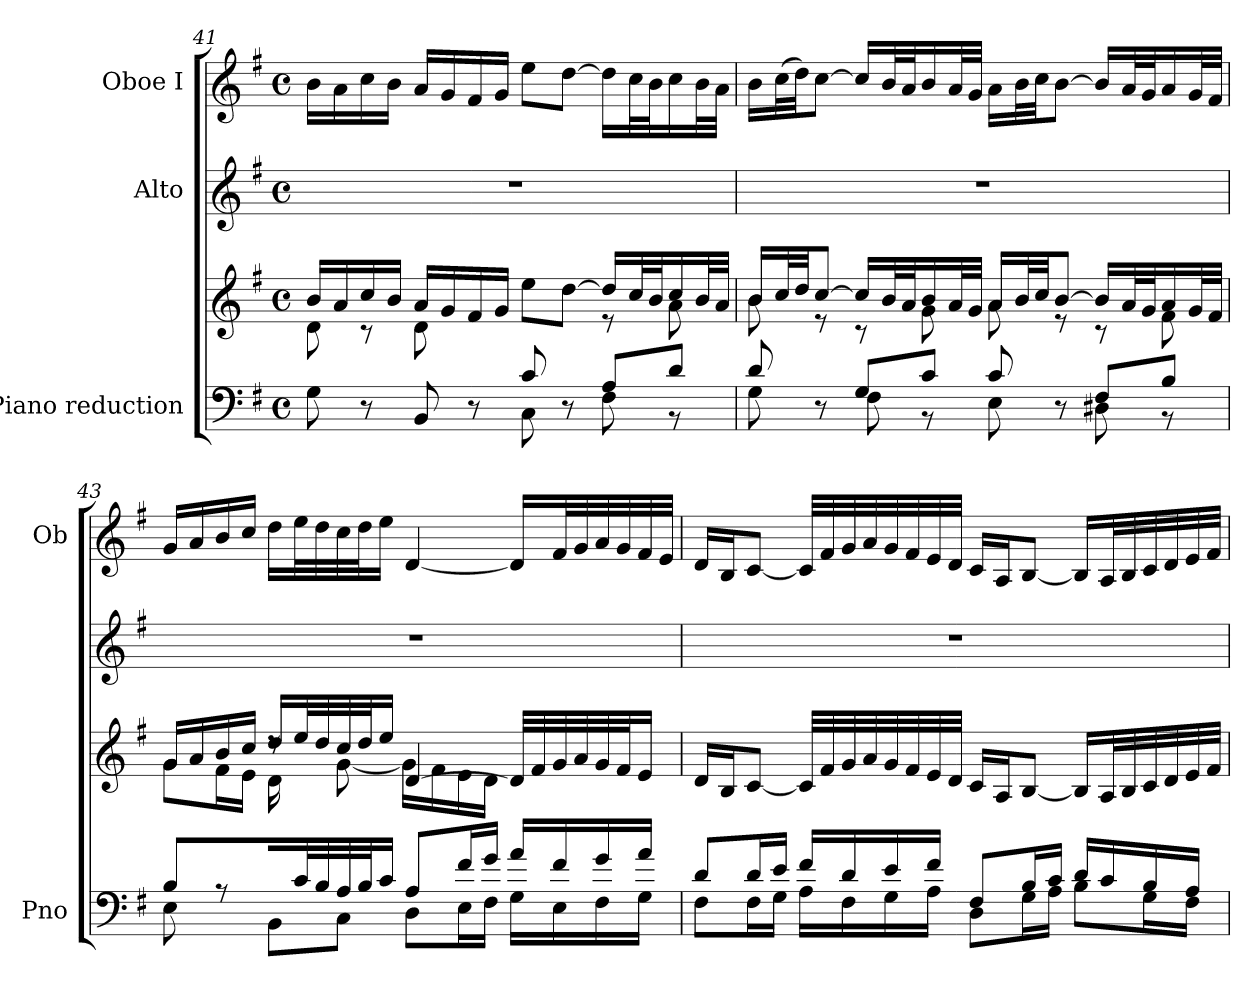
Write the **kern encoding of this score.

**kern	**kern	**kern	**kern
*part3	*part3	*part2	*part1
*staff4	*staff3	*staff2	*staff1
*I"Piano reduction	*	*I"Alto	*I"Oboe I
*I'Pno	*	*	*I'Ob
*clefF4	*clefG2	*clefG2	*clefG2
*k[f#]	*k[f#]	*k[f#]	*k[f#]
*M4/4	*M4/4	*M4/4	*M4/4
*met(c)	*met(c)	*met(c)	*met(c)
=41	=41	=41	=41
*^	*^	*	*
8ryy	8G\	16b/LL	8d\	1r	16b\LL
.	.	16a/	.	.	16a\
8r	8ryy	16cc/	8r	.	16cc\
.	.	16b/JJ	.	.	16b\JJ
8ryy	8BB/	16a/LL	8d\	.	16a/LL
.	.	16g/	.	.	16g/
8r	8ryy	16f#/	8ryy	.	16f#/
.	.	16g/JJ	.	.	16g/JJ
8c/	8C\	8ee\L	4ryy	.	8ee\L
8r	8ryy	[8dd\J	.	.	[8dd\J
8A/L	8F#\	16dd/LL]	8r	.	16dd\LL]
.	.	32cc/L	.	.	32cc\L
.	.	32b/J	.	.	32b\J
8d/J	8r	16cc/	8a\	.	16cc\
.	.	32b/L	.	.	32b\L
.	.	32a/JJJ	.	.	32a\JJJ
=42	=42	=42	=42	=42	=42
8d/	8G\	16b/LL	8b\	1r	16b\LL
.	.	32cc/L	.	.	(>32cc\L
.	.	32dd/JJ	.	.	32dd\JJ)
8r	8ryy	[8cc/J	8r	.	[8cc\J
8G/L	8F#\	16cc/LL]	8r	.	16cc/LL]
.	.	32b/L	.	.	32b/L
.	.	32a/J	.	.	32a/J
8c/J	8r	16b/	8g\	.	16b/
.	.	32a/L	.	.	32a/L
.	.	32g/JJJ	.	.	32g/JJJ
8c/	8E\	16a/LL	8a\	.	16a\LL
.	.	32b/L	.	.	32b\L
.	.	32cc/JJ	.	.	32cc\JJ
8r	8ryy	[8b/J	8r	.	[8b\J
8F#/L	8D#X\	16b/LL]	8r	.	16b/LL]
.	.	32a/L	.	.	32a/L
.	.	32g/J	.	.	32g/J
8B/J	8r	16a/	8f#\	.	16a/
.	.	32g/L	.	.	32g/L
.	.	32f#/JJJ	.	.	32f#/JJJ
!!LO:LB:g=z
=43	=43	=43	=43	=43	=43
*	*	*	*^	*	*
8B/	8E\	16g/LL	8g\L	4ryy	1r	16g/LL
.	.	16a/	.	.	.	16a/
8r	8ryy	16b/	16f#\L	.	.	16b/
.	.	16cc/JJ	16e\JJ	.	.	16cc/JJ
16ryy	8BB\L	16dd/LL	8rdd	16d\LL	.	16dd\LL
32c/L	.	32ee/L	.	2ryy	.	32ee\L
32B/	.	32dd/	.	.	.	32dd\
32A/	8C\J	32cc/	[8g\	.	.	32cc\
32B/J	.	32dd/J	.	.	.	32dd\J
16c/JJ	.	16ee/JJ	.	.	.	16ee\JJ
8A/L	8D\L	[4d/	16g\LL]	.	.	[4d/
.	.	.	16f#\	.	.	.
16f#/L	16E\L	.	16e\	.	.	.
16g/JJ	16F#\JJ	.	16d\JJ	.	.	.
16a/LL	16G\LL	32d/LLL]	4ryy	.	.	16d/LL]
.	.	32f#/	.	.	.	.
16f#/	16E\	32g/	.	8.ryy	.	32f#/L
.	.	32a/	.	.	.	32g/
16g/	16F#\	32g/	.	.	.	32a/
.	.	32f#/J	.	.	.	32g/
16a/JJ	16G\JJ	16e/JJ	.	.	.	32f#/
.	.	.	.	.	.	32e/JJJ
*	*	*v	*v	*v	*	*
=44	=44	=44	=44	=44
8d/L	8F#\L	16d/LL	1r	16d/LL
.	.	16B/J	.	16B/J
16d/L	16F#\L	[8c/J	.	[8c/J
16e/JJ	16G\JJ	.	.	.
16f#/LL	16A\LL	32c/LLL]	.	32c/LLL]
.	.	32f#/	.	32f#/
16d/	16F#\	32g/	.	32g/
.	.	32a/	.	32a/
16e/	16G\	32g/	.	32g/
.	.	32f#/	.	32f#/
16f#/JJ	16A\JJ	32e/	.	32e/
.	.	32d/JJJ	.	32d/JJJ
8F#/L	8D\L	16c/LL	.	16c/LL
.	.	16A/J	.	16A/J
16B/L	16G\L	[8B/J	.	[8B/J
16c/JJ	16A\JJ	.	.	.
16d/LL	8B\L	16B/LL]	.	16B/LL]
16c/	.	32A/L	.	32A/L
.	.	32B/	.	32B/
16B/	16G\L	32c/	.	32c/
.	.	32d/	.	32d/
16A/JJ	16F#\JJ	32e/	.	32e/
.	.	32f#/JJJ	.	32f#/JJJ
*v	*v	*	*	*
=	=	=	=
*-	*-	*-	*-
